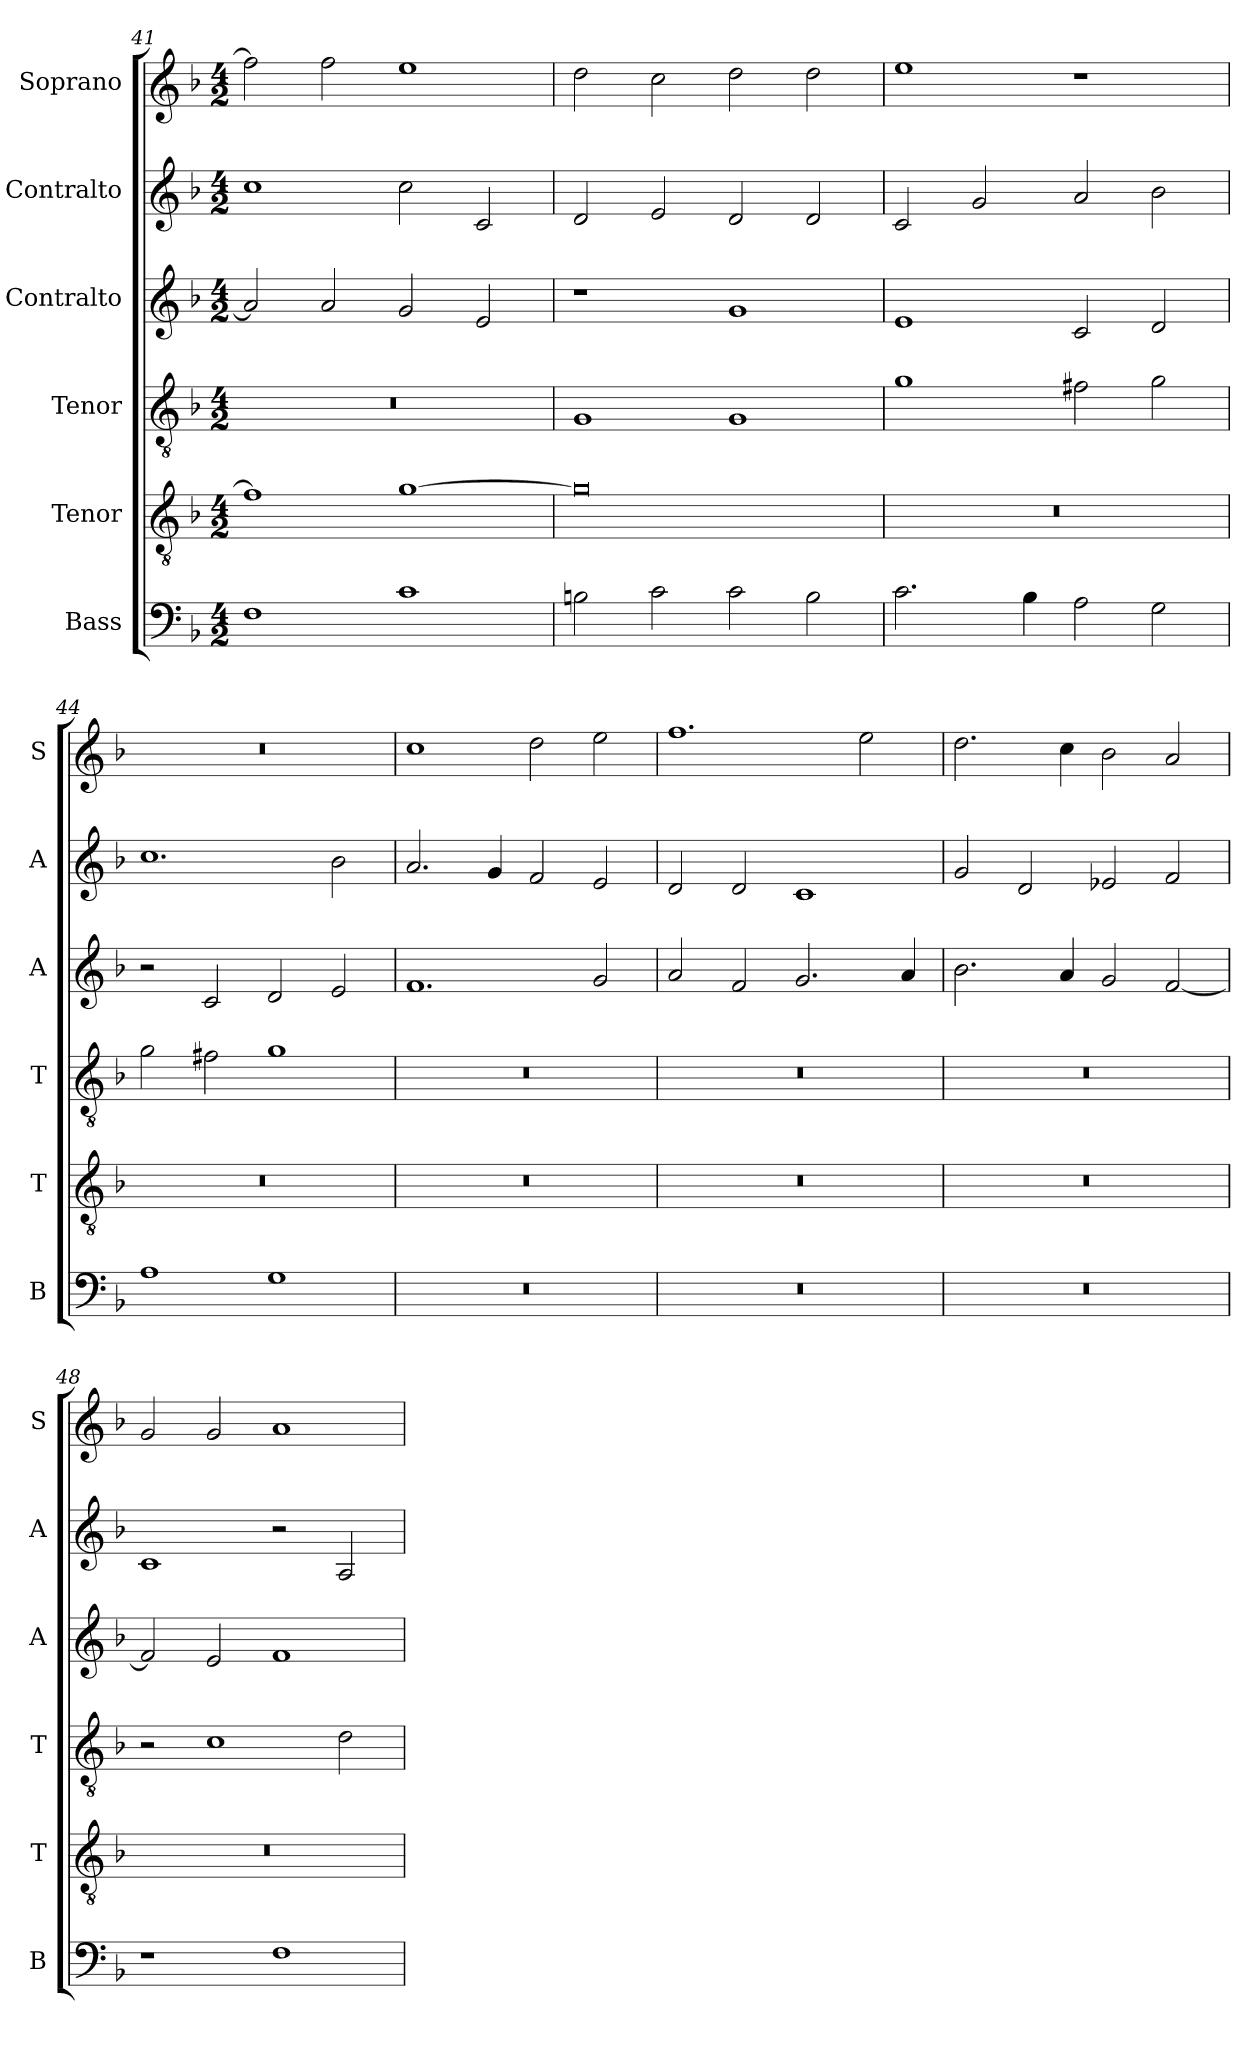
**kern	**kern	**kern	**kern	**kern	**kern
*part6	*part5	*part4	*part3	*part2	*part1
*staff6	*staff5	*staff4	*staff3	*staff2	*staff1
*I"Bass	*I"Tenor	*I"Tenor	*I"Contralto	*I"Contralto	*I"Soprano
*I'B	*I'T	*I'T	*I'A	*I'A	*I'S
*clefF4	*clefGv2	*clefGv2	*clefG2	*clefG2	*clefG2
*k[b-]	*k[b-]	*k[b-]	*k[b-]	*k[b-]	*k[b-]
*F:ion	*F:ion	*F:ion	*F:ion	*F:ion	*F:ion
*M4/2	*M4/2	*M4/2	*M4/2	*M4/2	*M4/2
=41	=41	=41	=41	=41	=41
1F	1f]	0r	2a]	1cc	2ff]
.	.	.	2a	.	2ff
1c	[1g	.	2g	2cc	1ee
.	.	.	2e	2c	.
=42	=42	=42	=42	=42	=42
2Bn	0g]	1G	1r	2d	2dd
2c	.	.	.	2e	2cc
2c	.	1G	1g	2d	2dd
2B	.	.	.	2d	2dd
=43	=43	=43	=43	=43	=43
2.c	0r	1g	1e	2c	1ee
.	.	.	.	2g	.
4B-	.	.	.	.	.
2A	.	2f#X	2c	2a	1r
2G	.	2g	2d	2b-	.
=44	=44	=44	=44	=44	=44
1A	0r	2g	2r	1.cc	0r
.	.	2f#X	2c	.	.
1G	.	1g	2d	.	.
.	.	.	2e	2b-	.
=45	=45	=45	=45	=45	=45
0r	0r	0r	1.f	2.a	1cc
.	.	.	.	4g	.
.	.	.	.	2f	2dd
.	.	.	2g	2e	2ee
=46	=46	=46	=46	=46	=46
0r	0r	0r	2a	2d	1.ff
.	.	.	2f	2d	.
.	.	.	2.g	1c	.
.	.	.	.	.	2ee
.	.	.	4a	.	.
=47	=47	=47	=47	=47	=47
0r	0r	0r	2.b-	2g	2.dd
.	.	.	.	2d	.
.	.	.	4a	.	4cc
.	.	.	2g	2e-X	2b-
.	.	.	[2f	2f	2a
=48	=48	=48	=48	=48	=48
1r	0r	2r	2f]	1c	2g
.	.	1c	2e	.	2g
1F	.	.	1f	2r	1a
.	.	2d	.	2A	.
=	=	=	=	=	=
*-	*-	*-	*-	*-	*-
